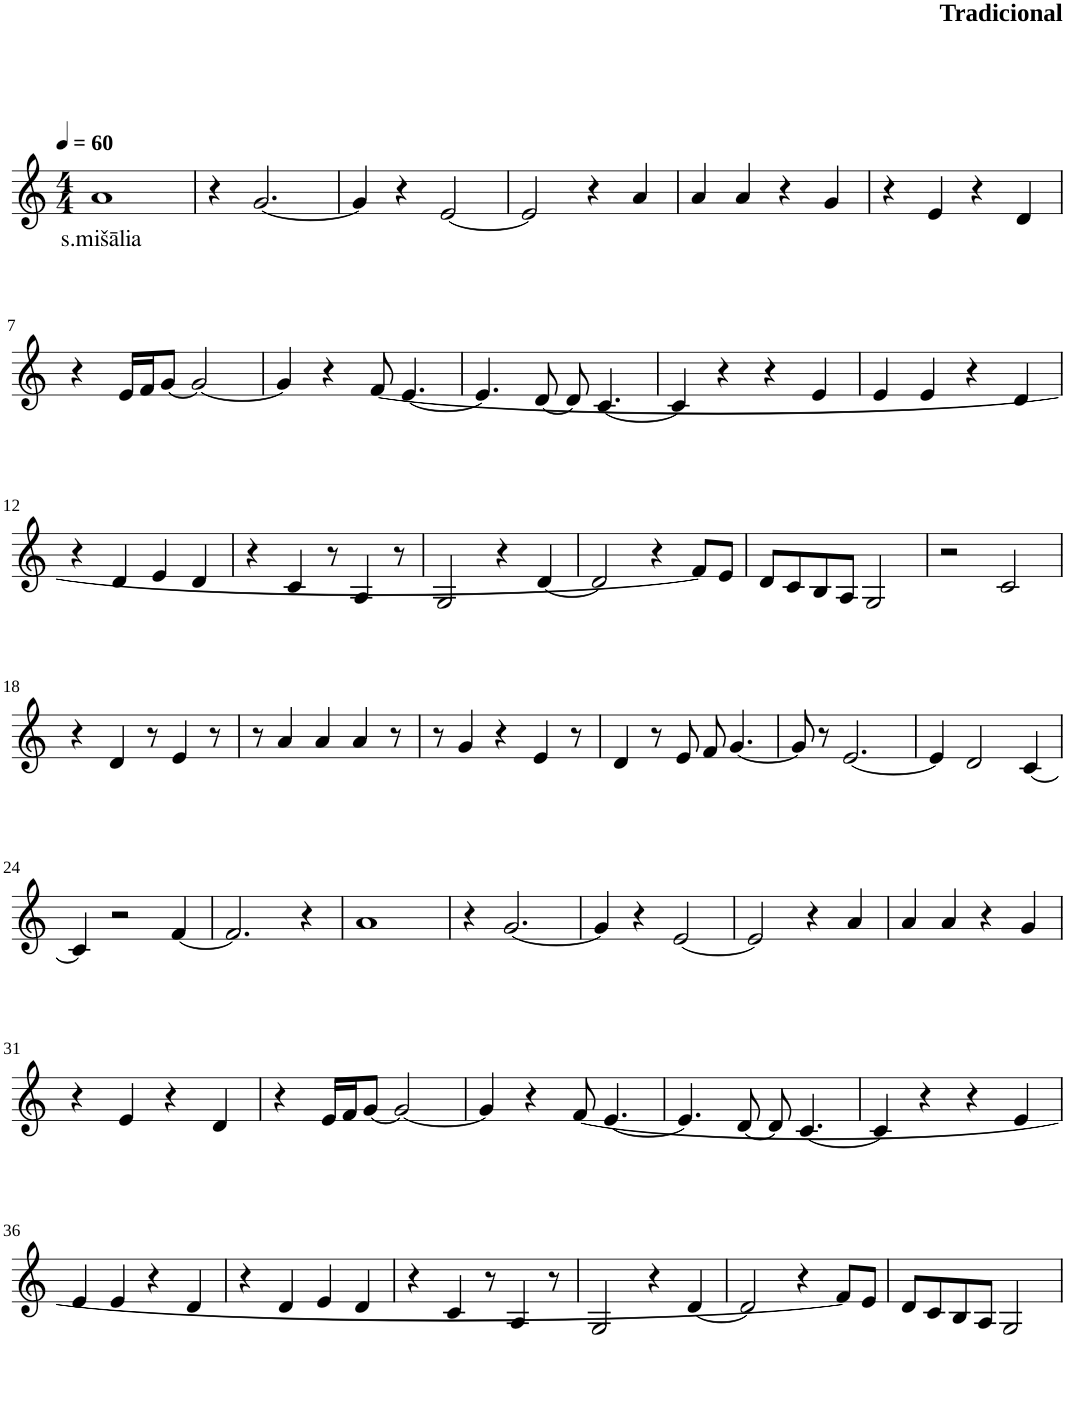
**kern	**text
*part1	*part1
*staff1	*staff1
*I"Violin	*
*clefG2	*
*k[]	*
*M4/4	*
*MM60	*
=1	=1
!	!LO:LY:b
1a	s.mišālia
=2	=2
4r	.
[2.g/	.
=3	=3
4g/]	.
4r	.
[2e/	.
=4	=4
2e/]	.
4r	.
4a/	.
=5	=5
4a/	.
4a/	.
4r	.
4g/	.
=6	=6
4r	.
4e/	.
4r	.
4d/	.
!!LO:LB:g=z
=7	=7
4r	.
16e/LL	.
16f/J	.
[8g/J	.
2g/_	.
=8	=8
4g/]	.
4r	.
[8f/	.
[4.e/	.
=9	=9
4.e/]	.
[8d/	.
8d/]	.
[4.c/	.
=10	=10
4c/]	.
4r	.
4r	.
4e/	.
=11	=11
4e/	.
4e/	.
4r	.
4d/	.
!!LO:LB:g=z
=12	=12
4r	.
4d/	.
4e/	.
4d/	.
=13	=13
4r	.
4c/	.
8r	.
4A/	.
8r	.
=14	=14
2G/	.
4r	.
[4d/	.
=15	=15
2d/]	.
4r	.
8f/L]	.
8e/J	.
=16	=16
8d/L	.
8c/	.
8B/	.
8A/J	.
2G/	.
=17	=17
2r	.
2c/	.
!!LO:LB:g=z
=18	=18
4r	.
4d/	.
8r	.
4e/	.
8r	.
=19	=19
8r	.
4a/	.
4a/	.
4a/	.
8r	.
=20	=20
8r	.
4g/	.
4r	.
4e/	.
8r	.
=21	=21
4d/	.
8r	.
8e/	.
8f/	.
[4.g/	.
=22	=22
8g/]	.
8r	.
[2.e/	.
=23	=23
4e/]	.
2d/	.
[4c/	.
!!LO:LB:g=z
=24	=24
4c/]	.
2r	.
[4f/	.
=25	=25
2.f/]	.
4r	.
=26	=26
1a	.
=27	=27
4r	.
[2.g/	.
=28	=28
4g/]	.
4r	.
[2e/	.
=29	=29
2e/]	.
4r	.
4a/	.
=30	=30
4a/	.
4a/	.
4r	.
4g/	.
!!LO:LB:g=z
=31	=31
4r	.
4e/	.
4r	.
4d/	.
=32	=32
4r	.
16e/LL	.
16f/J	.
[8g/J	.
2g/_	.
=33	=33
4g/]	.
4r	.
[8f/	.
[4.e/	.
=34	=34
4.e/]	.
[8d/	.
8d/]	.
[4.c/	.
=35	=35
4c/]	.
4r	.
4r	.
4e/	.
!!LO:LB:g=z
=36	=36
4e/	.
4e/	.
4r	.
4d/	.
=37	=37
4r	.
4d/	.
4e/	.
4d/	.
=38	=38
4r	.
4c/	.
8r	.
4A/	.
8r	.
=39	=39
2G/	.
4r	.
[4d/	.
=40	=40
2d/]	.
4r	.
8f/L]	.
8e/J	.
=41	=41
8d/L	.
8c/	.
8B/	.
8A/J	.
2G/	.
=	=
*-	*-
